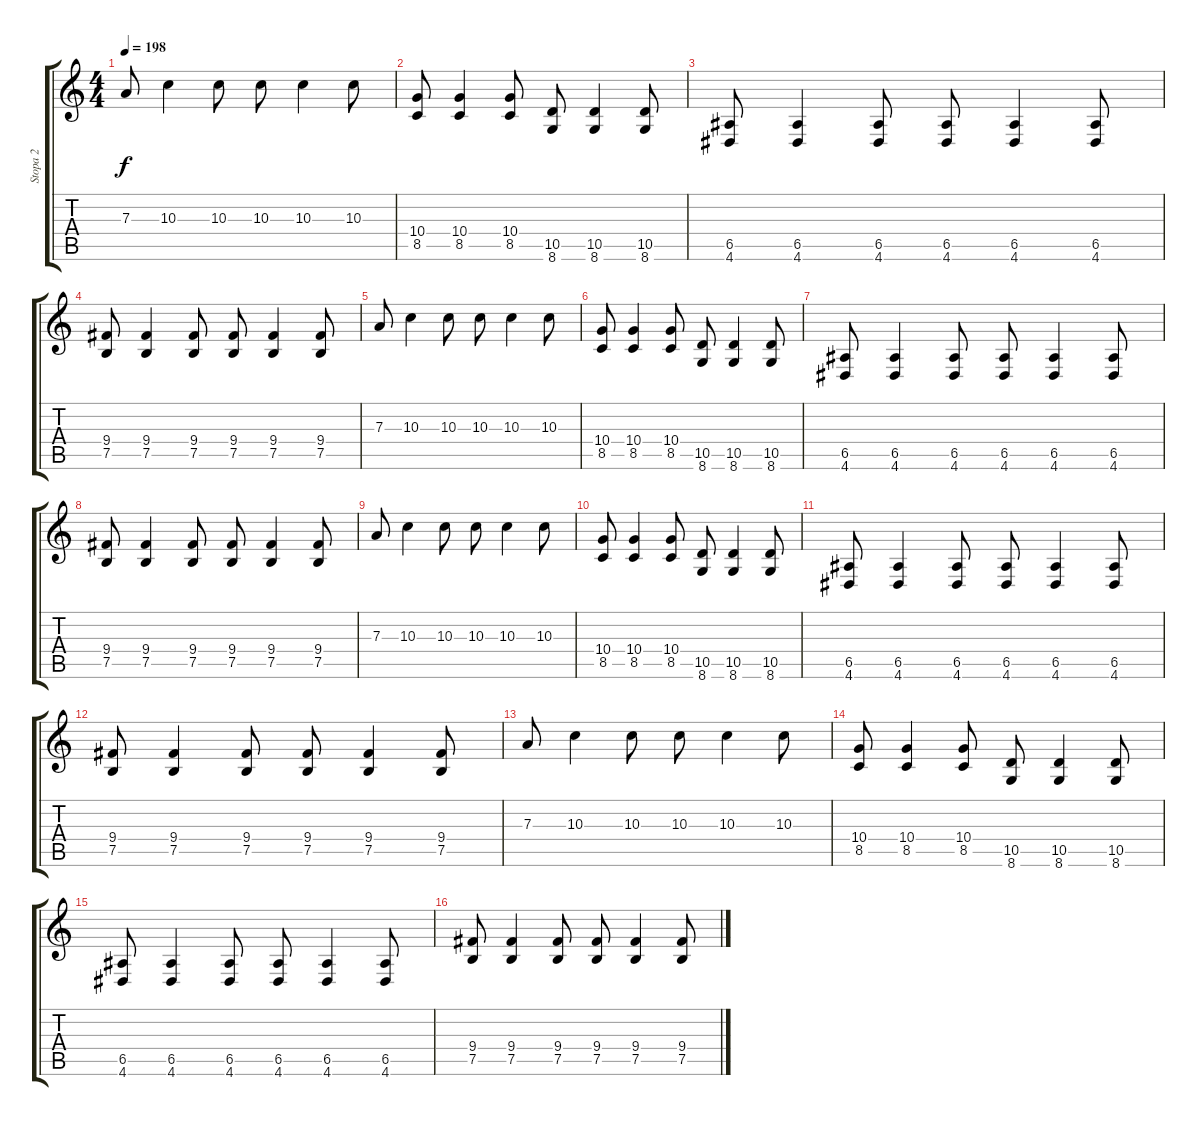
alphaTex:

\track ("Stopa 2" "Stopa 2") {instrument distortionguitar}
\staff {score tabs}
\tuning (B3 Gb3 D3 A2 E2 B1) {hide}
\ts (4 4)
\tempo 198
\clef g2
\ks c
7.3.8{dy f} 10.3.4 10.3.8 10.3.8 10.3.4 10.3.8 |
(10.4 8.5).8 (10.4 8.5).4 (10.4 8.5).8 (10.5 8.6).8 (10.5 8.6).4 (10.5 8.6).8 |
(6.5 4.6).8 (6.5 4.6).4 (6.5 4.6).8 (6.5 4.6).8 (6.5 4.6).4 (6.5 4.6).8 |
(9.4 7.5).8 (9.4 7.5).4 (9.4 7.5).8 (9.4 7.5).8 (9.4 7.5).4 (9.4 7.5).8 |
7.3.8 10.3.4 10.3.8 10.3.8 10.3.4 10.3.8 |
(10.4 8.5).8 (10.4 8.5).4 (10.4 8.5).8 (10.5 8.6).8 (10.5 8.6).4 (10.5 8.6).8 |
(6.5 4.6).8 (6.5 4.6).4 (6.5 4.6).8 (6.5 4.6).8 (6.5 4.6).4 (6.5 4.6).8 |
(9.4 7.5).8 (9.4 7.5).4 (9.4 7.5).8 (9.4 7.5).8 (9.4 7.5).4 (9.4 7.5).8 |
7.3.8 10.3.4 10.3.8 10.3.8 10.3.4 10.3.8 |
(10.4 8.5).8 (10.4 8.5).4 (10.4 8.5).8 (10.5 8.6).8 (10.5 8.6).4 (10.5 8.6).8 |
(6.5 4.6).8 (6.5 4.6).4 (6.5 4.6).8 (6.5 4.6).8 (6.5 4.6).4 (6.5 4.6).8 |
(9.4 7.5).8 (9.4 7.5).4 (9.4 7.5).8 (9.4 7.5).8 (9.4 7.5).4 (9.4 7.5).8 |
7.3.8 10.3.4 10.3.8 10.3.8 10.3.4 10.3.8 |
(10.4 8.5).8 (10.4 8.5).4 (10.4 8.5).8 (10.5 8.6).8 (10.5 8.6).4 (10.5 8.6).8 |
(6.5 4.6).8 (6.5 4.6).4 (6.5 4.6).8 (6.5 4.6).8 (6.5 4.6).4 (6.5 4.6).8 |
(9.4 7.5).8 (9.4 7.5).4 (9.4 7.5).8 (9.4 7.5).8 (9.4 7.5).4 (9.4 7.5).8
